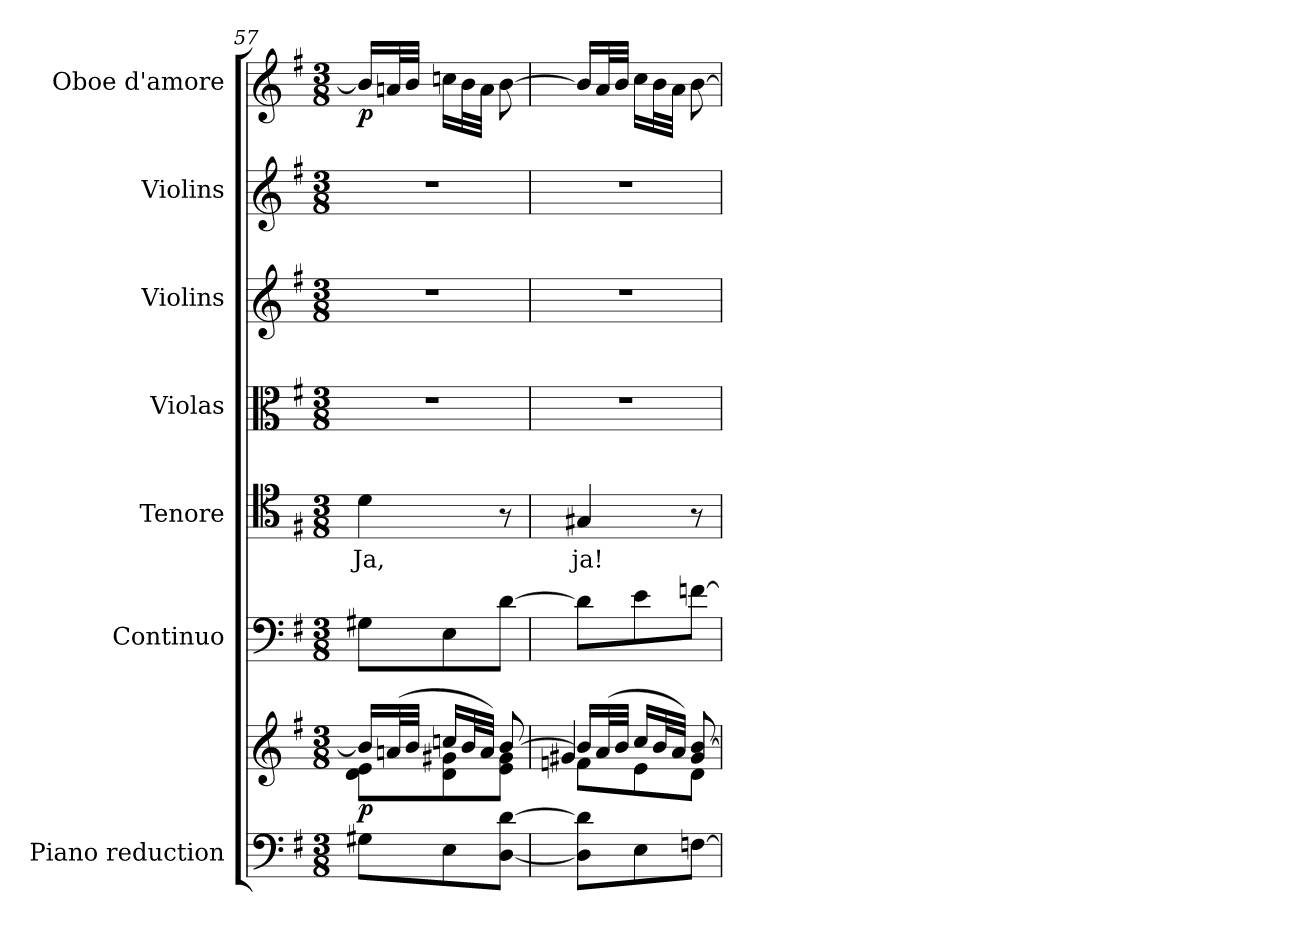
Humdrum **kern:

**kern	**kern	**dynam	**kern	**kern	**text	**kern	**kern	**kern	**kern	**dynam
*part7	*part7	*part7	*part6	*part5	*part5	*part4	*part3	*part2	*part1	*part1
*staff8	*staff7	*staff7/8	*staff6	*staff5	*staff5	*staff4	*staff3	*staff2	*staff1	*staff1
*I"Piano reduction	*	*	*I"Continuo	*I"Tenore	*	*I"Violas	*I"Violins	*I"Violins	*I"Oboe d'amore	*
*I'Pno	*	*	*	*	*	*	*	*	*I'Ob	*
*clefF4	*clefG2	*	*clefF4	*clefC4	*	*clefC3	*clefG2	*clefG2	*clefG2	*
*k[f#]	*k[f#]	*	*k[f#]	*k[f#]	*	*k[f#]	*k[f#]	*k[f#]	*k[f#]	*
*M3/8	*M3/8	*	*M3/8	*M3/8	*	*M3/8	*M3/8	*M3/8	*M3/8	*
=57	=57	=57	=57	=57	=57	=57	=57	=57	=57	=57
*	*^	*	*	*	*	*	*	*	*	*
!	!	!	!LO:DY:b	!	!	!LO:LY:b	!	!	!	!	!LO:DY:b
8G#X\L	16b/LL]	8d\ 8e\L	p	8G#X\L	4d\	Ja,	4.r	4.r	4.r	16b/LL]	p
.	(32an/L	.	.	.	.	.	.	.	.	32an/L	.
.	32b/JJJ	.	.	.	.	.	.	.	.	32b/JJJ	.
8E\	16ccn/LL	8d\ 8g#X\	.	8E\	.	.	.	.	.	16ccn\LL	.
.	32b/L	.	.	.	.	.	.	.	.	32b\L	.
.	32a/JJJ)	.	.	.	.	.	.	.	.	32a\JJJ	.
[8D\ [8d\J	[8b/	8e\ 8g#\J	.	[8d\J	8r	.	.	.	.	[8b\	.
=58	=58	=58	=58	=58	=58	=58	=58	=58	=58	=58	=58
*	*	*^	*	*	*	*	*	*	*	*	*
!	!	!	!	!	!	!	!LO:LY:b	!	!	!	!	!
8D\] 8d\]L	16b/LL]	8fn\L	4g#X/	.	8d\L]	4G#X/	ja!	4.r	4.r	4.r	16b/LL]	.
.	(32a/L	.	.	.	.	.	.	.	.	.	32a/L	.
.	32b/JJJ	.	.	.	.	.	.	.	.	.	32b/JJJ	.
8E\	16cc/LL	8e\	.	.	8e\	.	.	.	.	.	16cc\LL	.
.	32b/L	.	.	.	.	.	.	.	.	.	32b\L	.
.	32a/JJJ)	.	.	.	.	.	.	.	.	.	32a\JJJ	.
[8Fn\J	8g#/ [8b/	8d\J	8ryy	.	[8fn\J	8r	.	.	.	.	[8b\	.
*	*v	*v	*v	*	*	*	*	*	*	*	*	*
=	=	=	=	=	=	=	=	=	=	=
*-	*-	*-	*-	*-	*-	*-	*-	*-	*-	*-
